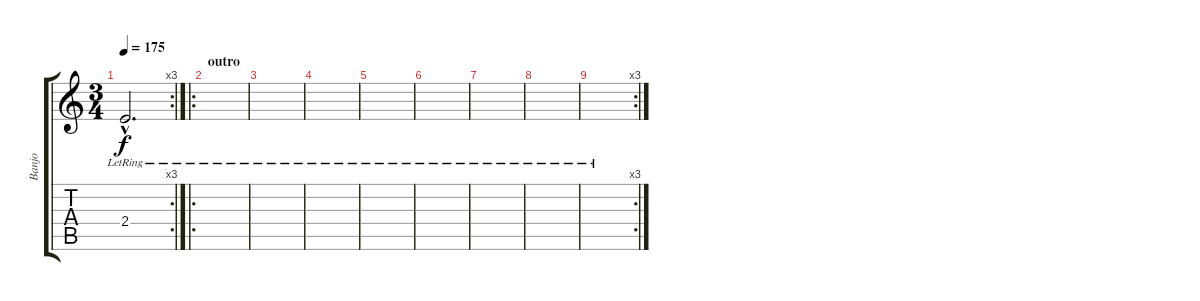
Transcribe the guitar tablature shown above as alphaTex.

\track ("Banjo" "Banjo") {instrument banjo}
\staff {score tabs}
\tuning (E4 B3 G3 D3 A2 E2) {hide}
\displaytranspose 12
\rc 3
\ts (3 4)
\tempo 175
\clef g2
\ks c
2.4{hac lr}.2{d dy f} |
\ro
\section ("" "outro")
|
|
|
|
|
|
|
\rc 3
